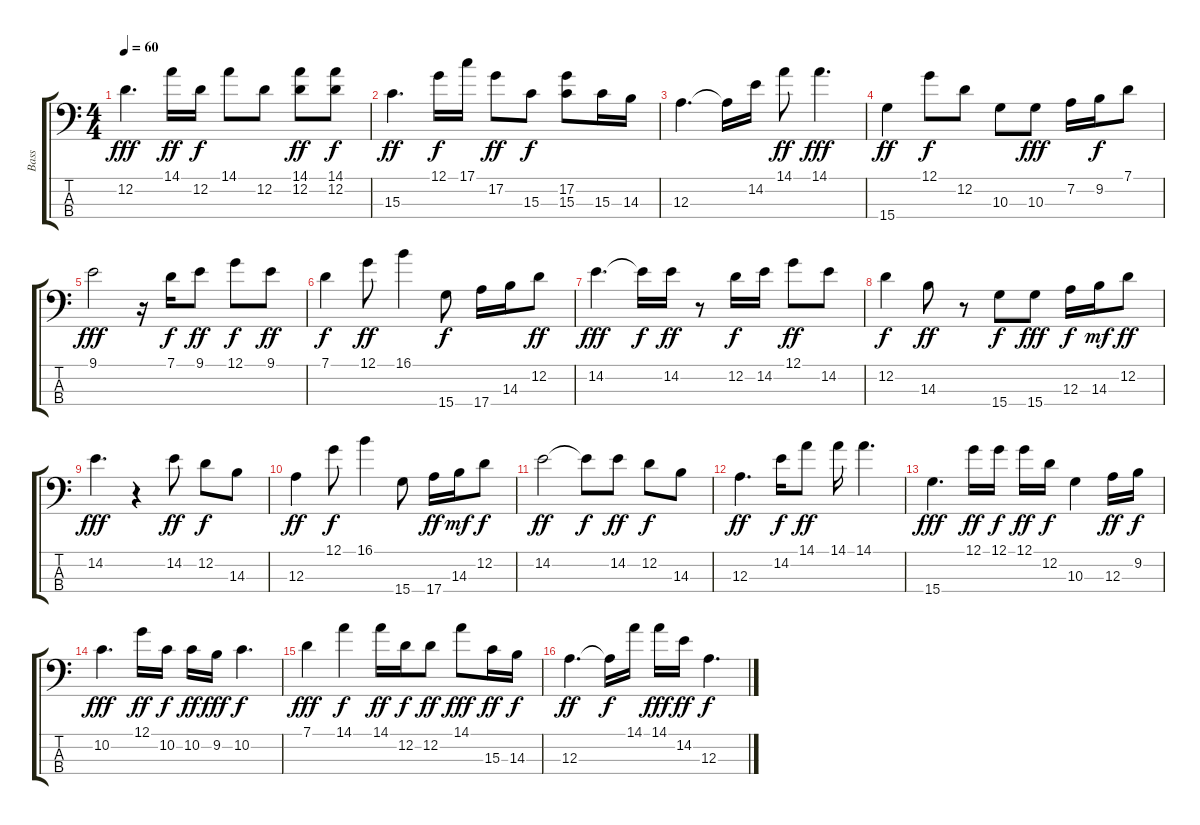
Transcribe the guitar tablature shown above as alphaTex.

\track ("Bass" "Bass") {instrument electricbasspick}
\staff {score tabs}
\tuning (G2 D2 A1 E1) {hide}
\ts (4 4)
\tempo 60
\clef f4
\ks c
12.2.4{d dy fff} 14.1.16{dy ff} 12.2.16{dy f} 14.1.8 12.2.8 (14.1 12.2).8{dy ff} (14.1 12.2).8{dy f} |
15.3.4{d dy ff} 12.1.16{dy f} 17.1.16 17.2.8{dy ff} 15.3.8{dy f} (17.2 15.3).8 15.3.16 14.3.16 |
12.3.4{d} 12.3{t}.16 14.2.16 14.1.8{dy ff} 14.1.4{d dy fff} |
15.4.4{dy ff} 12.1.8{dy f} 12.2.8 10.3.8 10.3.8{dy fff} 7.2.16 9.2.16{dy f} 7.1.8 |
9.1.2{dy fff} r.16 7.1.16{dy f} 9.1.8{dy ff} 12.1.8{dy f} 9.1.8{dy ff} |
7.1.4{dy f} 12.1.8{dy ff} 16.1.4 15.4.8{dy f} 17.4.16 14.3.16 12.2.8{dy ff} |
14.2.4{d dy fff} 14.2{t}.16{dy f} 14.2.16{dy ff} r.8 12.2.16{dy f} 14.2.16 12.1.8{dy ff} 14.2.8 |
12.2.4{dy f} 14.3.8{dy ff} r.8 15.4.8{dy f} 15.4.8{dy fff} 12.3.16{dy f} 14.3.16{dy mf} 12.2.8{dy ff} |
14.2.4{d dy fff} r.4 14.2.8{dy ff} 12.2.8{dy f} 14.3.8 |
12.3.4{dy ff} 12.1.8{dy f} 16.1.4 15.4.8 17.4.16{dy ff} 14.3.16{dy mf} 12.2.8{dy f} |
14.2.2{dy ff} 14.2{t}.8{dy f} 14.2.8{dy ff} 12.2.8{dy f} 14.3.8 |
12.3.4{d dy ff} 14.2.16{dy f} 14.1.8{dy ff} 14.1.16 14.1.4{d} |
15.4.4{d dy fff} 12.1.16{dy ff} 12.1.16{dy f} 12.1.16{dy ff} 12.2.16{dy f} 10.3.4 12.3.16{dy ff} 9.2.16{dy f} |
10.2.4{d dy fff} 12.1.16{dy ff} 10.2.16{dy f} 10.2.16{dy ff} 9.2.16{dy fff} 10.2.4{d dy f} |
7.1.4{dy fff} 14.1.4{dy f} 14.1.16{dy ff} 12.2.16{dy f} 12.2.8{dy ff} 14.1.8{dy fff} 15.3.16{dy ff} 14.3.16{dy f} |
12.3.4{d dy ff} 12.3{t}.16{dy f} 14.1.16 14.1.16{dy fff} 14.2.16{dy ff} 12.3.4{d dy f}
